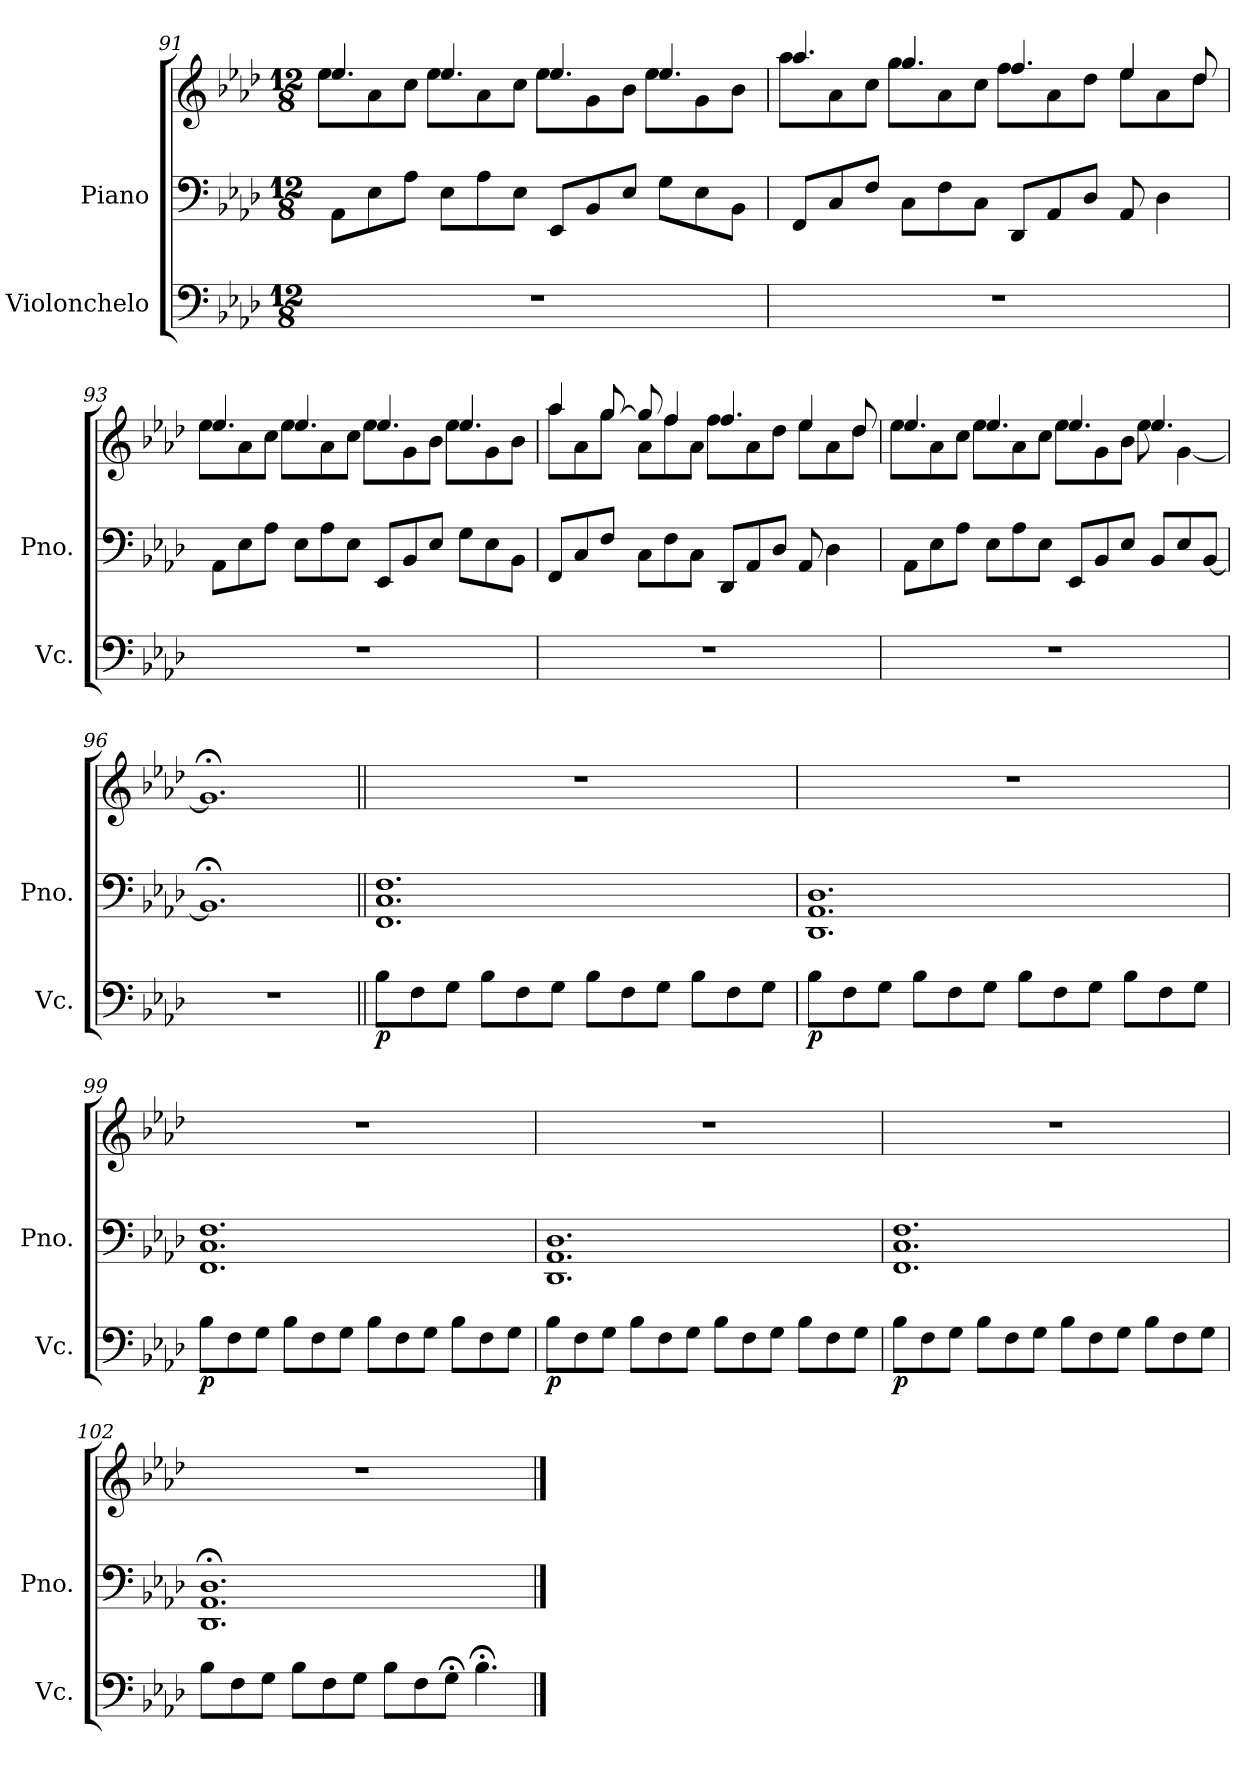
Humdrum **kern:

**kern	**dynam	**kern	**kern
*part2	*part2	*part1	*part1
*staff3	*staff3	*staff2	*staff1
*I"Violonchelo	*	*I"Piano	*
*I'Vc.	*	*I'Pno.	*
!!LO:LB:g=z
*clefF4	*	*clefF4	*clefG2
*k[b-e-a-d-]	*	*k[b-e-a-d-]	*k[b-e-a-d-]
*M12/8	*	*M12/8	*M12/8
=91	=91	=91	=91
*	*	*	*^
1.r	.	8AA-\L	4.ee-/	8ee-\L
.	.	8E-\	.	8a-\
.	.	8A-\J	.	8cc\J
.	.	8E-\L	4.ee-/	8ee-\L
.	.	8A-\	.	8a-\
.	.	8E-\J	.	8cc\J
.	.	8EE-/L	4.ee-/	8ee-\L
.	.	8BB-/	.	8g\
.	.	8E-/J	.	8b-\J
.	.	8G\L	4.ee-/	8ee-\L
.	.	8E-\	.	8g\
.	.	8BB-\J	.	8b-\J
=92	=92	=92	=92	=92
1.r	.	8FF/L	4.aa-/	8aa-\L
.	.	8C/	.	8a-\
.	.	8F/J	.	8cc\J
.	.	8C\L	4.gg/	8gg\L
.	.	8F\	.	8a-\
.	.	8C\J	.	8cc\J
.	.	8DD-/L	4.ff/	8ff\L
.	.	8AA-/	.	8a-\
.	.	8D-/J	.	8dd-\J
.	.	8AA-/	4ee-/	8ee-\L
.	.	4D-\	.	8a-\
.	.	.	8dd-/	8dd-\J
!!LO:PB:g=z	!!
=93	=93	=93	=93	=93
1.r	.	8AA-\L	4.ee-/	8ee-\L
.	.	8E-\	.	8a-\
.	.	8A-\J	.	8cc\J
.	.	8E-\L	4.ee-/	8ee-\L
.	.	8A-\	.	8a-\
.	.	8E-\J	.	8cc\J
.	.	8EE-/L	4.ee-/	8ee-\L
.	.	8BB-/	.	8g\
.	.	8E-/J	.	8b-\J
.	.	8G\L	4.ee-/	8ee-\L
.	.	8E-\	.	8g\
.	.	8BB-\J	.	8b-\J
=94	=94	=94	=94	=94
1.r	.	8FF/L	4aa-/	8aa-\L
.	.	8C/	.	8a-\
.	.	8F/J	[8gg/	8gg\J
.	.	8C\L	8gg/]	8a-\L
.	.	8F\	4ff/	8ff\
.	.	8C\J	.	8a-\J
.	.	8DD-/L	4.ff/	8ff\L
.	.	8AA-/	.	8a-\
.	.	8D-/J	.	8dd-\J
.	.	8AA-/	4ee-/	8ee-\L
.	.	4D-\	.	8a-\
.	.	.	8dd-/	8dd-\J
!!LO:LB:g=z	!!
=95	=95	=95	=95	=95
1.r	.	8AA-\L	4.ee-/	8ee-\L
.	.	8E-\	.	8a-\
.	.	8A-\J	.	8cc\J
.	.	8E-\L	4.ee-/	8ee-\L
.	.	8A-\	.	8a-\
.	.	8E-\J	.	8cc\J
.	.	8EE-/L	4.ee-/	8ee-\L
.	.	8BB-/	.	8g\
.	.	8E-/J	.	8b-\J
.	.	8BB-/L	4.ee-/	8ee-\
.	.	8E-/	.	[4g\
.	.	[8BB-/J	.	.
*	*	*	*v	*v
=96	=96	=96	=96
1.r	.	1.BB-;<]	1.g;<]
=97||	=97||	=97||	=97||
*	*	*	*MM132
!	!LO:DY:b	!	!
8B-\L	p	1.FF 1.C 1.F	1.r
8F\	.	.	.
8G\J	.	.	.
8B-\L	.	.	.
8F\	.	.	.
8G\J	.	.	.
8B-\L	.	.	.
8F\	.	.	.
8G\J	.	.	.
8B-\L	.	.	.
8F\	.	.	.
8G\J	.	.	.
!!LO:LB:g=z
=98	=98	=98	=98
!	!LO:DY:b	!	!
8B-\L	p	1.DD- 1.AA- 1.D-	1.r
8F\	.	.	.
8G\J	.	.	.
8B-\L	.	.	.
8F\	.	.	.
8G\J	.	.	.
8B-\L	.	.	.
8F\	.	.	.
8G\J	.	.	.
8B-\L	.	.	.
8F\	.	.	.
8G\J	.	.	.
=99	=99	=99	=99
!	!LO:DY:b	!	!
8B-\L	p	1.FF 1.C 1.F	1.r
8F\	.	.	.
8G\J	.	.	.
8B-\L	.	.	.
8F\	.	.	.
8G\J	.	.	.
8B-\L	.	.	.
8F\	.	.	.
8G\J	.	.	.
8B-\L	.	.	.
8F\	.	.	.
8G\J	.	.	.
=100	=100	=100	=100
!	!LO:DY:b	!	!
8B-\L	p	1.DD- 1.AA- 1.D-	1.r
8F\	.	.	.
8G\J	.	.	.
8B-\L	.	.	.
8F\	.	.	.
8G\J	.	.	.
8B-\L	.	.	.
8F\	.	.	.
8G\J	.	.	.
8B-\L	.	.	.
8F\	.	.	.
8G\J	.	.	.
!!LO:LB:g=z
=101	=101	=101	=101
!	!LO:DY:b	!	!
8B-\L	p	1.FF 1.C 1.F	1.r
8F\	.	.	.
8G\J	.	.	.
8B-\L	.	.	.
8F\	.	.	.
8G\J	.	.	.
8B-\L	.	.	.
8F\	.	.	.
8G\J	.	.	.
8B-\L	.	.	.
8F\	.	.	.
8G\J	.	.	.
=102	=102	=102	=102
8B-\L	.	1.DD-;< 1.AA-;< 1.D-;<	1.r
8F\	.	.	.
8G\J	.	.	.
8B-\L	.	.	.
8F\	.	.	.
8G\J	.	.	.
8B-\L	.	.	.
8F\	.	.	.
8G;<\J	.	.	.
4.B-;<\	.	.	.
==	==	==	==
*-	*-	*-	*-
